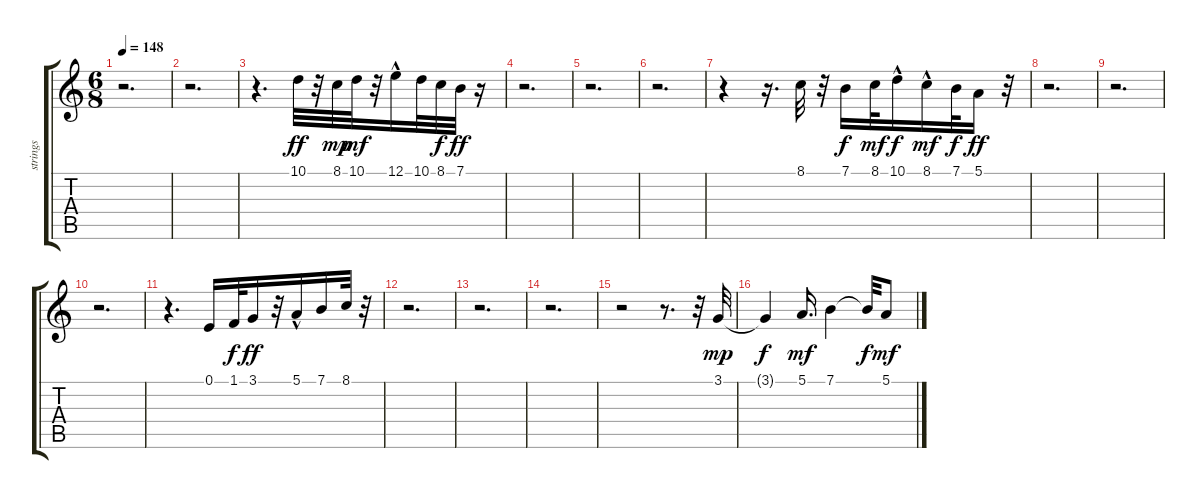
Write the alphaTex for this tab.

\track ("strings" "strings") {instrument stringensemble1}
\staff {score tabs}
\tuning (E4 B3 G3 D3 A2 E2) {hide}
\ts (6 8)
\tempo 148
\clef g2
\ks c
r.2{d dy ff} |
r.2{d} |
r.4{d} 10.1.32 r.32 8.1.32{dy mp} 10.1.32{dy mf} r.32 12.1{hac}.16 10.1.32 8.1.32{dy f} 7.1.32{dy ff} r.16 |
r.2{d} |
r.2{d} |
r.2{d} |
r.4 r.16{d} 8.1.32 r.32 7.1.16{dy f} 8.1.32{dy mf} 10.1{hac}.16{dy f} 8.1{hac}.16{dy mf} 7.1.32{dy f} 5.1.16{dy ff} r.32 |
r.2{d} |
r.2{d} |
r.2{d} |
r.4{d} 0.1.16 1.1.32{dy f} 3.1.16{dy ff} r.32 5.1{hac}.16 7.1.16 8.1.32 r.32 |
r.2{d} |
r.2{d} |
r.2{d} |
r.2 r.8{d} r.32 3.1.32{dy mp} |
3.1{t}.4{dy f} 5.1.16{d dy mf} 7.1.4 7.1{t}.32{dy f} 5.1.8{dy mf}
